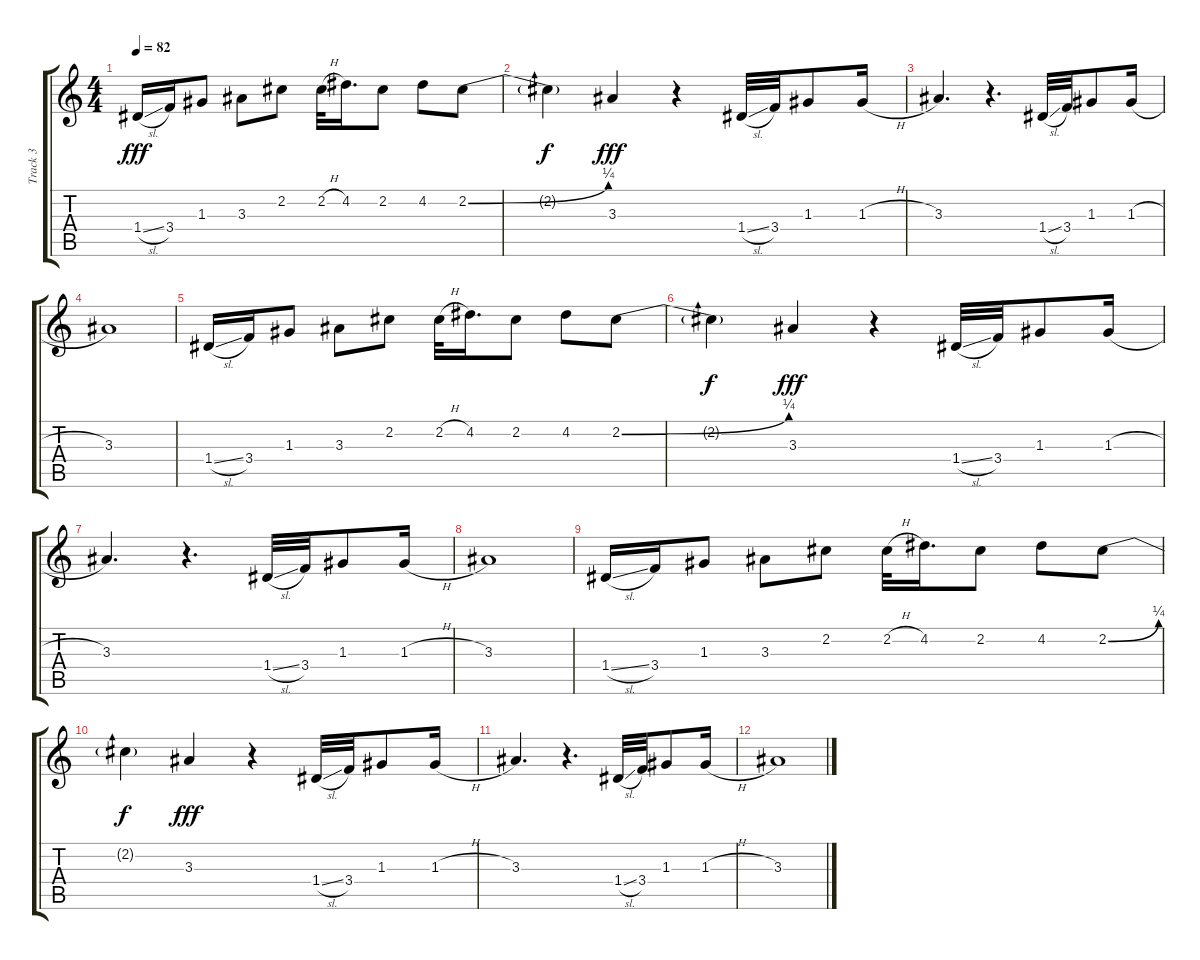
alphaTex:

\track ("Track 3" "Track 3") {instrument electricguitarjazz}
\staff {score tabs}
\tuning (E4 B3 G3 D3 A2 E2) {hide}
\ts (4 4)
\tempo 82
\clef g2
\ks c
1.4{sl}.16{dy fff} 3.4.16 1.3.8 3.3.8 2.2.8 2.2{h}.32 4.2.16{d} 2.2.8 4.2.8 2.2{be (bend 0 0 60 1)}.8 |
2.2{t}.4{dy f} 3.3.4{dy fff} r.4 1.4{sl}.32 3.4.32 1.3.8 1.3{h}.16 |
3.3.4{d} r.4{d} 1.4{sl}.32 3.4.32 1.3.8 1.3{h}.16 |
3.3.1 |
1.4{sl}.16 3.4.16 1.3.8 3.3.8 2.2.8 2.2{h}.32 4.2.16{d} 2.2.8 4.2.8 2.2{be (bend 0 0 60 1)}.8 |
2.2{t}.4{dy f} 3.3.4{dy fff} r.4 1.4{sl}.32 3.4.32 1.3.8 1.3{h}.16 |
3.3.4{d} r.4{d} 1.4{sl}.32 3.4.32 1.3.8 1.3{h}.16 |
3.3.1 |
1.4{sl}.16 3.4.16 1.3.8 3.3.8 2.2.8 2.2{h}.32 4.2.16{d} 2.2.8 4.2.8 2.2{be (bend 0 0 60 1)}.8 |
2.2{t}.4{dy f} 3.3.4{dy fff} r.4 1.4{sl}.32 3.4.32 1.3.8 1.3{h}.16 |
3.3.4{d} r.4{d} 1.4{sl}.32 3.4.32 1.3.8 1.3{h}.16 |
3.3.1
